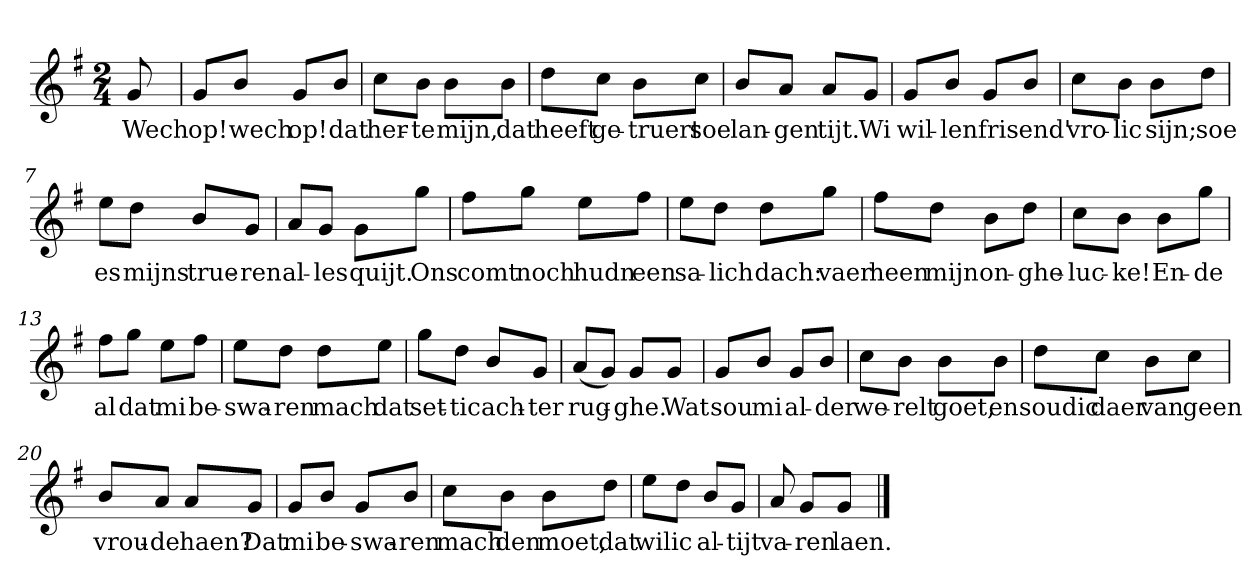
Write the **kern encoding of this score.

**kern	**text
*part1	*part1
*staff1	*staff1
*clefG2	*
*k[f#]	*
*G:	*
*M2/4	*
*MM120	*
=	=
8g	Wech
=1	=1
8g/L	op!
8b/J	wech
8g/L	op!
8b/J	dat
=2	=2
8cc\L	her-
8b\J	-te
8b\L	mijn,
8b\J	dat
=3	=3
8dd\L	heeft
8cc\J	ge-
8b\L	-truert
8cc\J	soe
=4	=4
8b/L	lan-
8a/J	-gen
8a/L	tijt.
8g/J	Wi
=5	=5
8g/L	wil-
8b/J	-len
8g/L	fris
8b/J	end'
=6	=6
8cc\L	vro-
8b\J	-lic
8b\L	sijn;
8dd\J	soe
=7	=7
8ee\L	es
8dd\J	mijns
8b/L	true-
8g/J	-ren
=8	=8
8a/L	al-
8g/J	-les
8g\L	quijt.
8gg\J	Ons
=9	=9
8ff#\L	comt
8gg\J	noch
8ee\L	hudn
8ff#\J	een
=10	=10
8ee\L	sa-
8dd\J	-lich
8dd\L	dach:
8gg\J	vaer
=11	=11
8ff#\L	heen
8dd\J	mijn
8b\L	on-
8dd\J	-ghe-
=12	=12
8cc\L	-luc-
8b\J	-ke!
8b\L	En-
8gg\J	-de
=13	=13
8ff#\L	al
8gg\J	dat
8ee\L	mi
8ff#\J	be-
=14	=14
8ee\L	-swa-
8dd\J	-ren
8dd\L	mach
8ee\J	dat
=15	=15
8gg\L	set-
8dd\J	-tic
8b/L	ach-
8g/J	-ter
=16	=16
(8a/L	rug-
8g/J)	.
8g/L	-ghe.
8g/J	Wat
=17	=17
8g/L	sou
8b/J	mi
8g/L	al-
8b/J	-der
=18	=18
8cc\L	we-
8b\J	-relt
8b\L	goet,
8b\J	en
=19	=19
8dd\L	soudic
8cc\J	daer
8b\L	van
8cc\J	geen
=20	=20
8b/L	vrou-
8a/J	-de
8a/L	haen?
8g/J	Dat
=21	=21
8g/L	mi
8b/J	be-
8g/L	-swa-
8b/J	-ren
=22	=22
8cc\L	mach
8b\J	den
8b\L	moet,
8dd\J	dat
=23	=23
8ee\L	wil
8dd\J	ic
8b/L	al-
8g/J	-tijt
=24	=24
8a	va-
8g/L	-ren
8g/J	laen.
==	==
*-	*-
